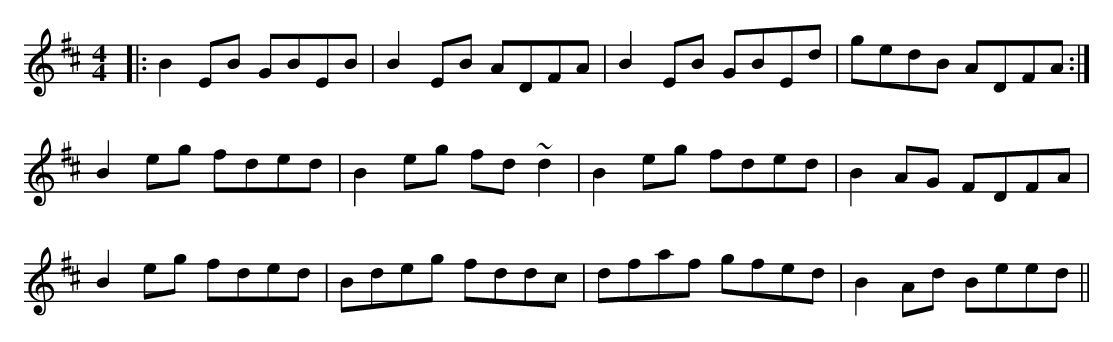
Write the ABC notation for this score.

X:1
M:4/4
K:Edor
|:B2EB GBEB|B2EB ADFA|B2EB GBEd|gedB ADFA:|
B2eg fded|B2eg fd~d2|B2eg fded|B2AG FDFA|
B2eg fded|Bdeg fddc|dfaf gfed|B2Ad Beed||
